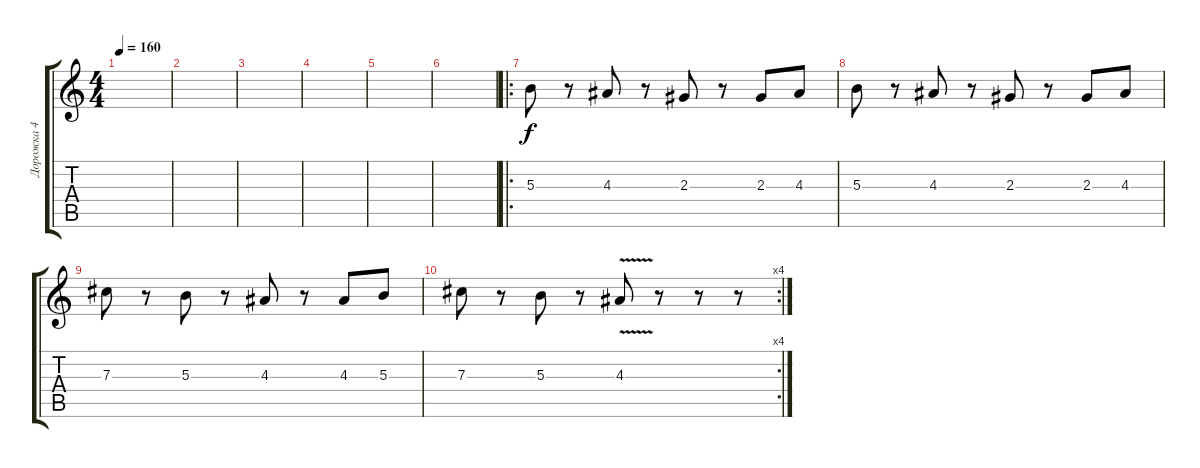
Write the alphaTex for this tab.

\track ("Дорожка 4" "Дорожка 4") {instrument distortionguitar}
\staff {score tabs}
\tuning (Eb4 Bb3 Gb3 Db3 Ab2 Eb2) {hide}
\ts (4 4)
\tempo 160
\clef g2
\ks c
|
|
|
|
|
|
\ro
5.3.8 r.8 4.3.8 r.8 2.3.8 r.8 2.3.8 4.3.8 |
5.3.8 r.8 4.3.8 r.8 2.3.8 r.8 2.3.8 4.3.8 |
7.3.8 r.8 5.3.8 r.8 4.3.8 r.8 4.3.8 5.3.8 |
\rc 4
7.3.8 r.8 5.3.8 r.8 4.3{v}.8 r.8 r.8 r.8
